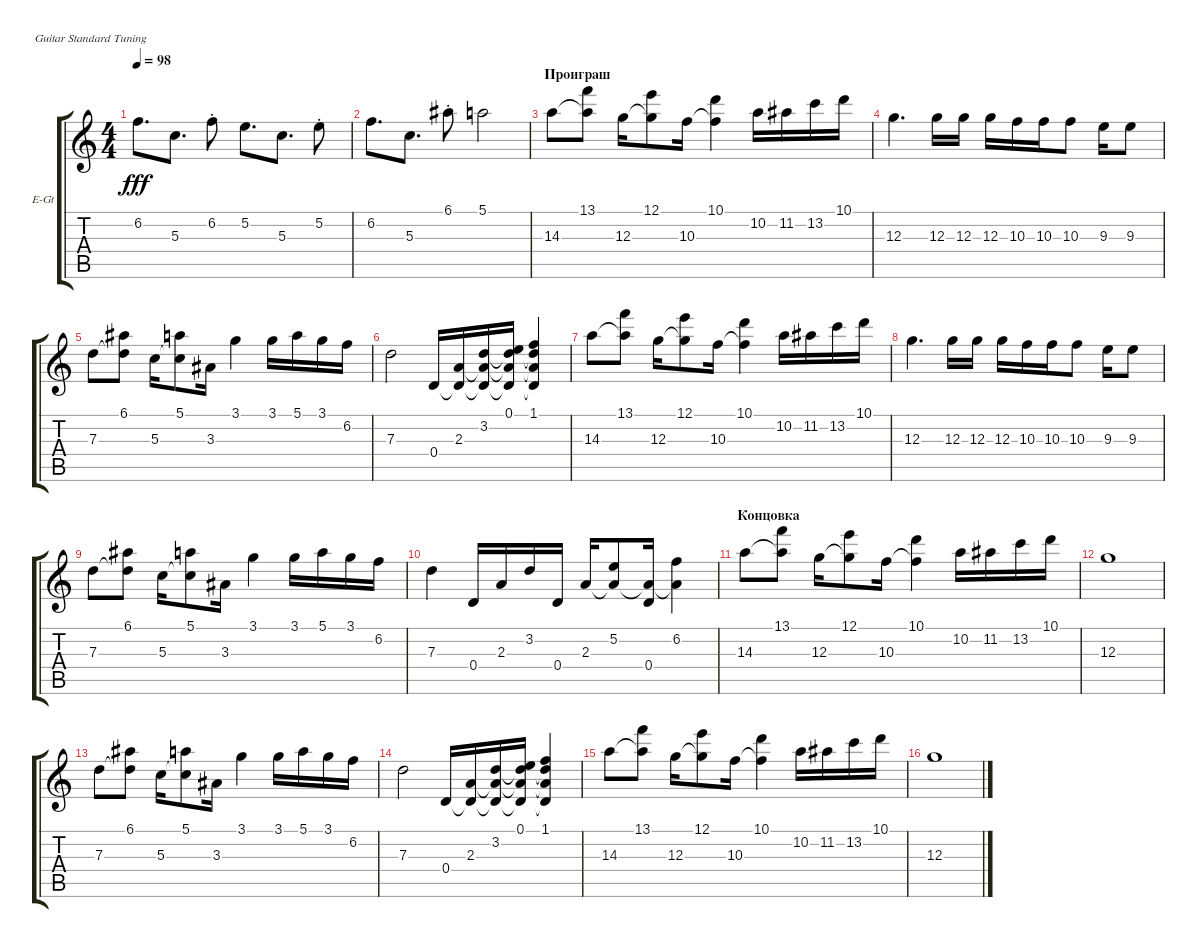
\defaultSystemsLayout 4
\bracketExtendMode groupsimilarinstruments
\firstSystemTrackNameOrientation horizontal
\otherSystemsTrackNameOrientation horizontal
\track ("Г. Каспарян" "E-Gt") {instrument electricguitarclean}
\staff {score tabs}
\tuning (E4 B3 G3 D3 A2 E2)
\ts (4 4)
\tempo 98
\clef g2
\ks c
6.2.8{d dy fff} 5.3.8{d} 6.2{st}.8 5.2.8{d} 5.3.8{d} 5.2{st}.8 |
6.2.8{d} 5.3.8{d} 6.1{st}.8 5.1.2 |
\section ("" "Проиграш")
14.3.8 (13.1 14.3{t}).8 12.3.16 (12.1 12.3{t}).8 10.3.16 (10.1 10.3{t}).4 10.2.16 11.2.16 13.2.16 10.1.16 |
12.3.4{d} 12.3.16 12.3.16 12.3.16 10.3.16 10.3.16 10.3.8 9.3.16 9.3.8 |
7.3.8 (6.1 7.3{t}).8 5.3.16 (5.1 5.3{t}).8 3.3.16 3.1.4 3.1.16 5.1.16 3.1.16 6.2.16 |
7.3.2 0.4.16 (2.3 0.4{t}).16 (3.2 0.4{t} 2.3{t}).16 (0.1 0.4{t} 2.3{t} 3.2{t}).16 (1.1 0.4{t} 2.3{t} 3.2{t}).4 |
14.3.8 (13.1 14.3{t}).8 12.3.16 (12.1 12.3{t}).8 10.3.16 (10.1 10.3{t}).4 10.2.16 11.2.16 13.2.16 10.1.16 |
12.3.4{d} 12.3.16 12.3.16 12.3.16 10.3.16 10.3.16 10.3.8 9.3.16 9.3.8 |
7.3.8 (6.1 7.3{t}).8 5.3.16 (5.1 5.3{t}).8 3.3.16 3.1.4 3.1.16 5.1.16 3.1.16 6.2.16 |
7.3.4 0.4.16 2.3.16 3.2.16 0.4.16 2.3.16 (5.2 2.3{t}).8 (0.4 2.3{t}).16 (6.2 2.3{t}).4 |
\section ("" "Концовка")
14.3.8 (13.1 14.3{t}).8 12.3.16 (12.1 12.3{t}).8 10.3.16 (10.1 10.3{t}).4 10.2.16 11.2.16 13.2.16 10.1.16 |
12.3.1 |
7.3.8 (6.1 7.3{t}).8 5.3.16 (5.1 5.3{t}).8 3.3.16 3.1.4 3.1.16 5.1.16 3.1.16 6.2.16 |
7.3.2 0.4.16 (2.3 0.4{t}).16 (3.2 0.4{t} 2.3{t}).16 (0.1 0.4{t} 2.3{t} 3.2{t}).16 (1.1 0.4{t} 2.3{t} 3.2{t}).4 |
14.3.8 (13.1 14.3{t}).8 12.3.16 (12.1 12.3{t}).8 10.3.16 (10.1 10.3{t}).4 10.2.16 11.2.16 13.2.16 10.1.16 |
12.3.1
